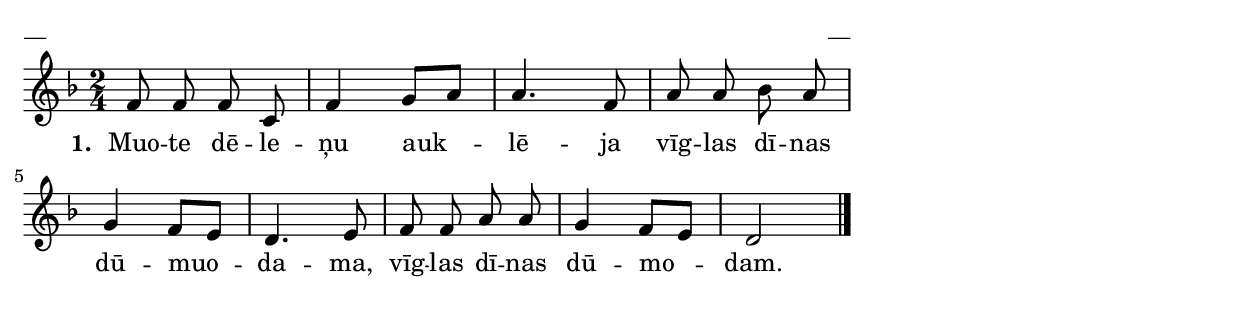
\version "2.13.18"
\paper {
line-width = 14\cm
left-margin = 0.4\cm
between-system-padding = 0.1\cm
between-system-space = 0.1\cm
}
% SBTZK, p.141
\layout {
indent = #0
ragged-last = ##f
}


voiceA = \relative c' {
\clef "treble"
\key f \major
\time 2/4
f8 f f c | f4 g8 [a] | a4. f8 | a a bes a |
g4 f8 [e] | d4. e8 | f f a a | g4 f8 [e] | d2 \bar"|."
}

lyricA = \lyricmode {
\set stanza = "1. "
Muo -- te dē -- le -- ņu auk -- lē -- ja 
vīg -- las dī -- nas dū -- muo -- da -- ma, 
vīg -- las dī -- nas dū -- mo -- dam.
}

fullScore = <<
%\new ChordNames { \chordsA }
\new Staff {
<<
\new Voice = "voiceA" { \oneVoice \autoBeamOff \voiceA }
\lyricsto "voiceA" \new Lyrics  \lyricA
%R\new Voice = "voiceB" { \voiceTwo \autoBeamOff \voiceB }
>>
}
>>



\score {
\fullScore
\header { piece = "__" opus = "__" }
}
\markup { \with-color #(x11-color 'white) \sans \smaller "__" }
\score {
\unfoldRepeats
\fullScore
\midi {
\context { \Staff \remove "Staff_performer" }
\context { \Voice \consists "Staff_performer" }
}
}


